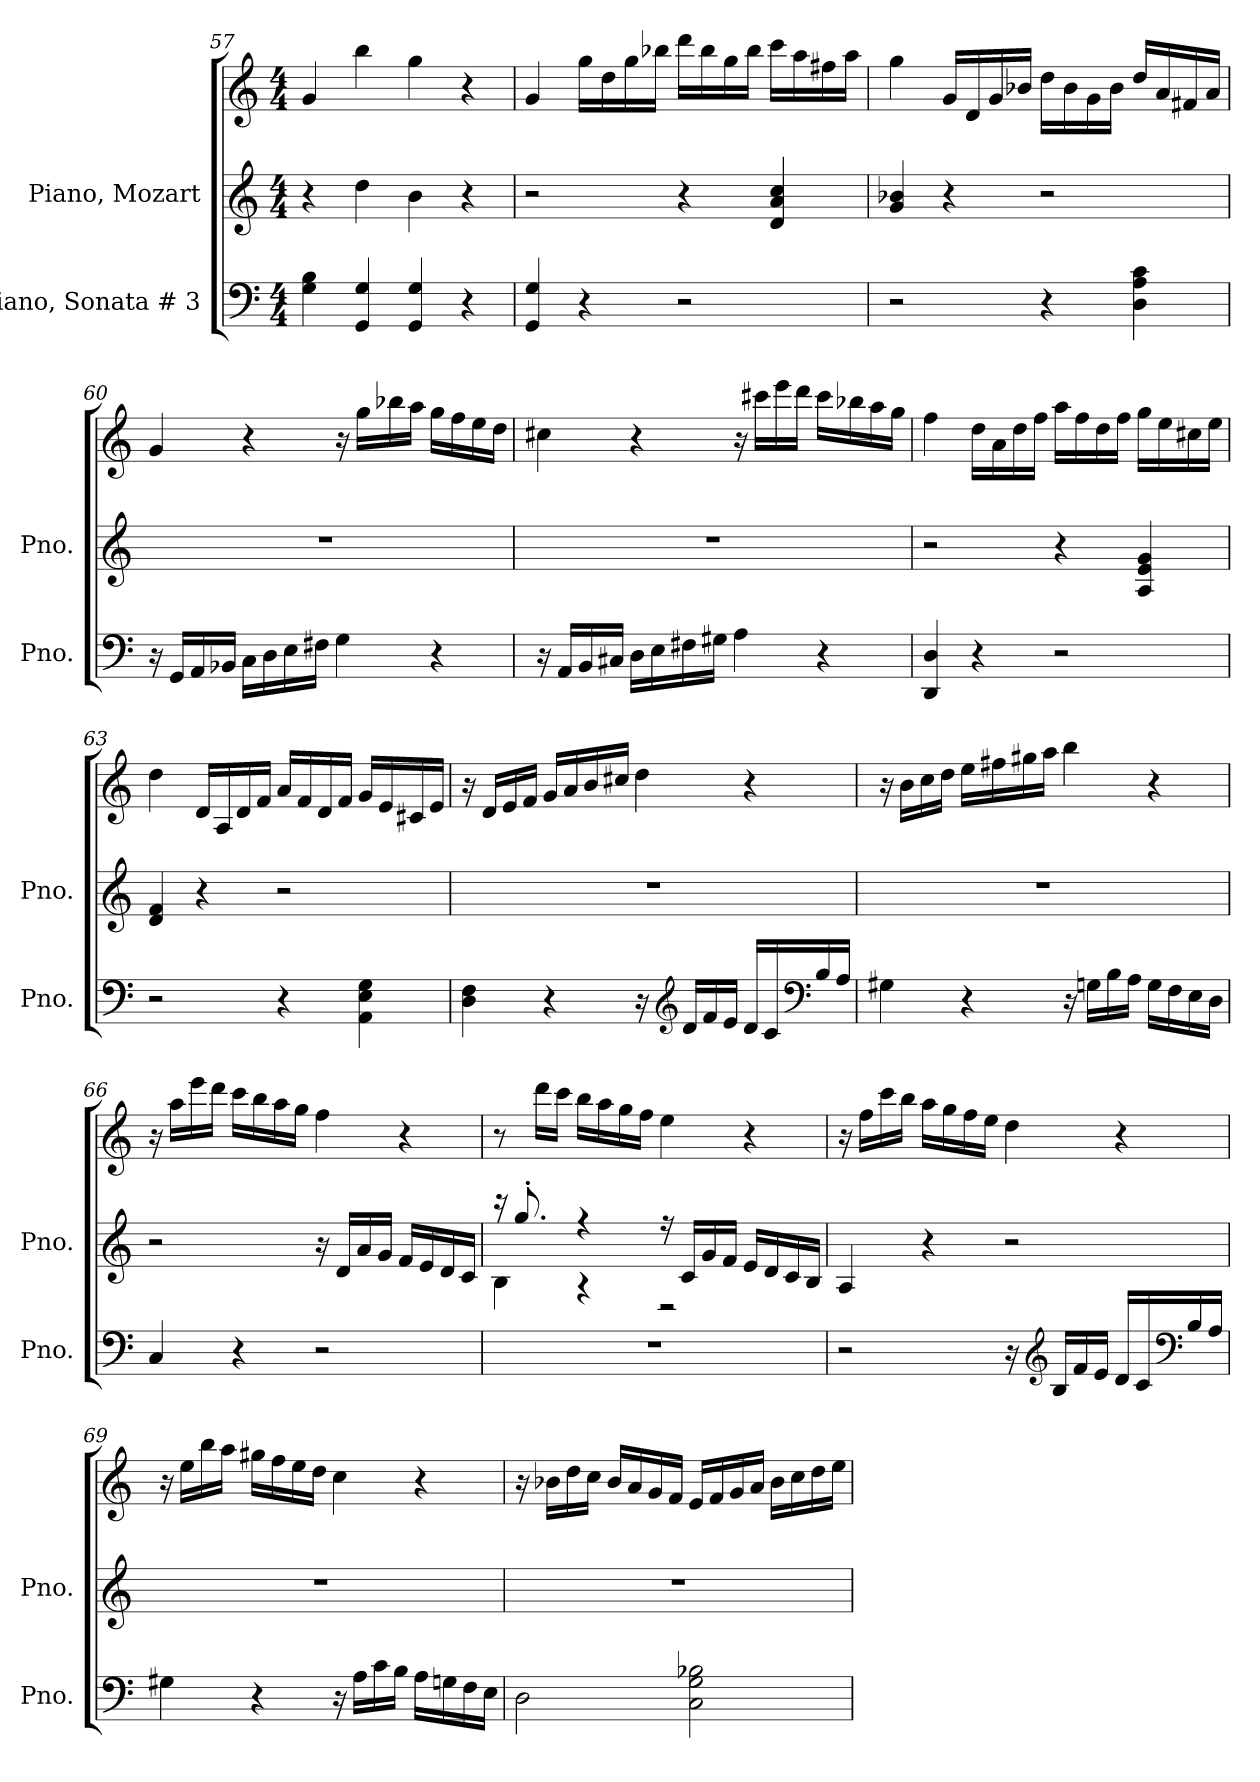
**kern	**kern	**kern
*part2	*part1	*part1
*staff3	*staff2	*staff1
*I"Piano, Sonata # 3	*I"Piano, Mozart	*
*I'Pno.	*I'Pno.	*
*clefF4	*clefG2	*clefG2
*k[]	*k[]	*k[]
*M4/4	*M4/4	*M4/4
=57	=57	=57
4G\ 4B\	4r	4g/
4GG/ 4G/	4dd\	4bb\
4GG/ 4G/	4b\	4gg\
4r	4r	4r
!!LO:LB:g=z
=58	=58	=58
4GG/ 4G/	2r	4g/
4r	.	16gg\LL
.	.	16dd\
.	.	16gg\
.	.	16bb-X\JJ
2r	4r	16ddd\LL
.	.	16bb-\
.	.	16gg\
.	.	16bb-\JJ
.	4d/ 4a/ 4cc/	16ccc\LL
.	.	16aa\
.	.	16ff#X\
.	.	16aa\JJ
=59	=59	=59
2r	4g/ 4b-X/	4gg\
.	4r	16g/LL
.	.	16d/
.	.	16g/
.	.	16b-X/JJ
4r	2r	16dd\LL
.	.	16b-\
.	.	16g\
.	.	16b-\JJ
4D\ 4A\ 4c\	.	16dd/LL
.	.	16a/
.	.	16f#X/
.	.	16a/JJ
!!LO:LB:g=z
=60	=60	=60
16r	1r	4g/
16GG/LL	.	.
16AA/	.	.
16BB-X/JJ	.	.
16C\LL	.	4r
16D\	.	.
16E\	.	.
16F#X\JJ	.	.
4G\	.	16r
.	.	16gg\LL
.	.	16bb-X\
.	.	16aa\JJ
4r	.	16gg\LL
.	.	16ff\
.	.	16ee\
.	.	16dd\JJ
=61	=61	=61
16r	1r	4cc#X\
16AA/LL	.	.
16BB/	.	.
16C#X/JJ	.	.
16D\LL	.	4r
16E\	.	.
16F#X\	.	.
16G#X\JJ	.	.
4A\	.	16r
.	.	16ccc#X\LL
.	.	16eee\
.	.	16ddd\JJ
4r	.	16ccc#\LL
.	.	16bb-X\
.	.	16aa\
.	.	16gg\JJ
!!LO:PB:g=z
=62	=62	=62
4DD/ 4D/	2r	4ff\
4r	.	16dd\LL
.	.	16a\
.	.	16dd\
.	.	16ff\JJ
2r	4r	16aa\LL
.	.	16ff\
.	.	16dd\
.	.	16ff\JJ
.	4A/ 4e/ 4g/	16gg\LL
.	.	16ee\
.	.	16cc#X\
.	.	16ee\JJ
=63	=63	=63
2r	4d/ 4f/	4dd\
.	4r	16d/LL
.	.	16A/
.	.	16d/
.	.	16f/JJ
4r	2r	16a/LL
.	.	16f/
.	.	16d/
.	.	16f/JJ
4AA\ 4E\ 4G\	.	16g/LL
.	.	16e/
.	.	16c#X/
.	.	16e/JJ
!!LO:LB:g=z
=64	=64	=64
4D\ 4F\	1r	16r
.	.	16d/LL
.	.	16e/
.	.	16f/JJ
4r	.	16g/LL
.	.	16a/
.	.	16b/
.	.	16cc#X/JJ
16r	.	4dd\
*clefG2	*	*
16d/LL	.	.
16f/	.	.
16e/JJ	.	.
16d/LL	.	4r
16c/	.	.
*clefF4	*	*
16B/	.	.
16A/JJ	.	.
=65	=65	=65
4G#X\	1r	16r
.	.	16b\LL
.	.	16cc\
.	.	16dd\JJ
4r	.	16ee\LL
.	.	16ff#X\
.	.	16gg#X\
.	.	16aa\JJ
16r	.	4bb\
16Gn\LL	.	.
16B\	.	.
16A\JJ	.	.
16G\LL	.	4r
16F\	.	.
16E\	.	.
16D\JJ	.	.
!!LO:LB:g=z
=66	=66	=66
4C/	2r	16r
.	.	16aa\LL
.	.	16eee\
.	.	16ddd\JJ
4r	.	16ccc\LL
.	.	16bb\
.	.	16aa\
.	.	16gg\JJ
2r	16r	4ff\
.	16d/LL	.
.	16a/	.
.	16g/JJ	.
.	16f/LL	4r
.	16e/	.
.	16d/	.
.	16c/JJ	.
=67	=67	=67
*	*^	*
1r	16r	4B\	8r
.	8.gg'/	.	.
.	.	.	16ddd\LL
.	.	.	16ccc\JJ
.	4r	4r	16bb\LL
.	.	.	16aa\
.	.	.	16gg\
.	.	.	16ff\JJ
.	16r	2r	4ee\
.	16c/LL	.	.
.	16g/	.	.
.	16f/JJ	.	.
.	16e/LL	.	4r
.	16d/	.	.
.	16c/	.	.
.	16B/JJ	.	.
*	*v	*v	*
!!LO:LB:g=z
=68	=68	=68
2r	4A/	16r
.	.	16ff\LL
.	.	16ccc\
.	.	16bb\JJ
.	4r	16aa\LL
.	.	16gg\
.	.	16ff\
.	.	16ee\JJ
16r	2r	4dd\
*clefG2	*	*
16B/LL	.	.
16f/	.	.
16e/JJ	.	.
16d/LL	.	4r
16c/	.	.
*clefF4	*	*
16B/	.	.
16A/JJ	.	.
=69	=69	=69
4G#X\	1r	16r
.	.	16ee\LL
.	.	16bb\
.	.	16aa\JJ
4r	.	16gg#X\LL
.	.	16ff\
.	.	16ee\
.	.	16dd\JJ
16r	.	4cc\
16A\LL	.	.
16c\	.	.
16B\JJ	.	.
16A\LL	.	4r
16Gn\	.	.
16F\	.	.
16E\JJ	.	.
!!LO:PB:g=z
=70	=70	=70
2D\	1r	16r
.	.	16b-X\LL
.	.	16dd\
.	.	16cc\JJ
.	.	16b-/LL
.	.	16a/
.	.	16g/
.	.	16f/JJ
2C\ 2G\ 2B-X\	.	16e/LL
.	.	16f/
.	.	16g/
.	.	16a/JJ
.	.	16b-\LL
.	.	16cc\
.	.	16dd\
.	.	16ee\JJ
=	=	=
*-	*-	*-
